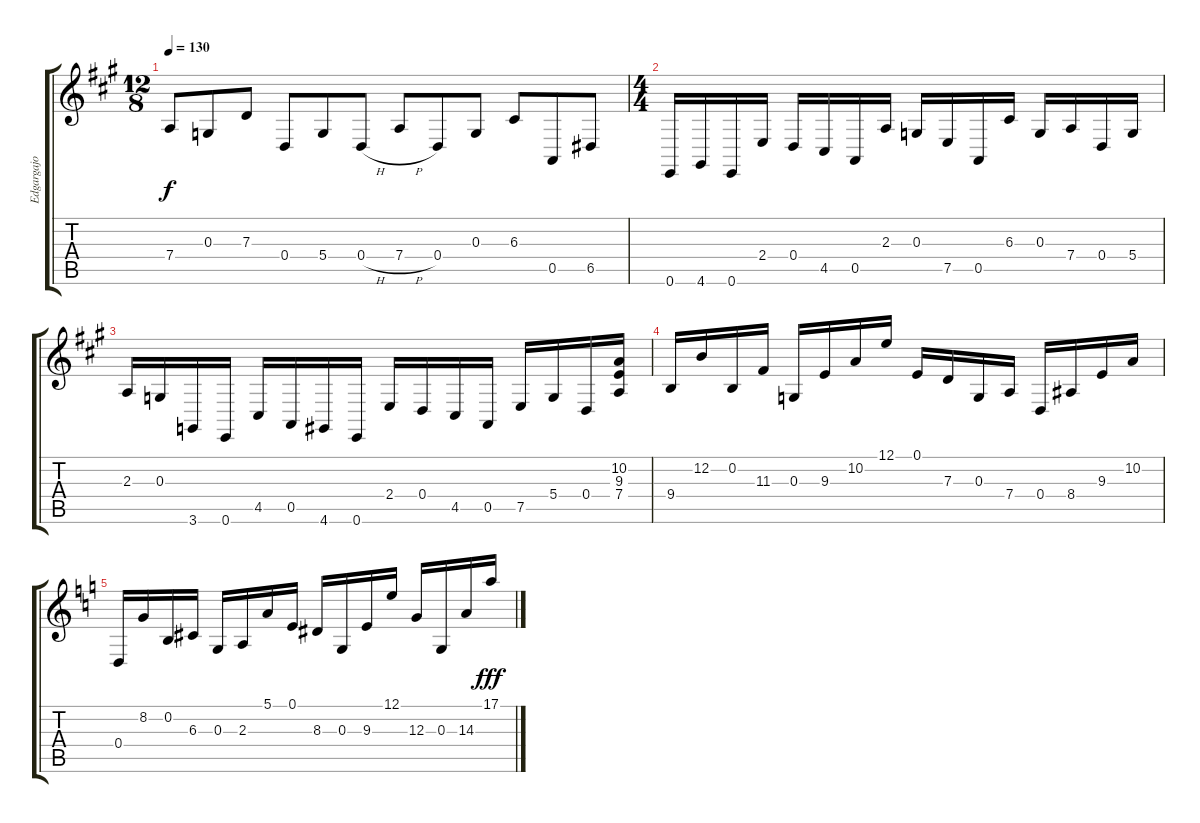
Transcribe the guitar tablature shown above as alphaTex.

\track ("Edgargajo" "Edgargajo") {instrument brasssection}
\staff {score tabs}
\tuning (E4 B3 G3 D3 A2 E2) {hide}
\ts (12 8)
\tempo 130
\clef g2
\ks a
7.4.8{dy f} 0.3.8 7.3.8 0.4.8 5.4.8 0.4{h}.8 7.4{h}.8 0.4.8 0.3.8 6.3.8 0.5.8 6.5.8 |
\ts (4 4)
0.6.16 4.6.16 0.6.16 2.4.16 0.4.16 4.5.16 0.5.16 2.3.16 0.3.16 7.5.16 0.5.16 6.3.16 0.3.16 7.4.16 0.4.16 5.4.16 |
2.3.16 0.3.16 3.6.16 0.6.16 4.5.16 0.5.16 4.6.16 0.6.16 2.4.16 0.4.16 4.5.16 0.5.16 7.5.16 5.4.16 0.4.16 (10.2 9.3 7.4).16 |
9.4.16 12.2.16 0.2.16 11.3.16 0.3.16 9.3.16 10.2.16 12.1.16 0.1.16 7.3.16 0.3.16 7.4.16 0.4.16 8.4.16 9.3.16 10.2.16 |
\ks c
0.4.16 8.2.16 0.2.16 6.3.16 0.3.16 2.3.16 5.1.16 0.1.16 8.3.16 0.3.16 9.3.16 12.1.16 12.3.16 0.3.16 14.3.16 17.1.16{dy fff}
